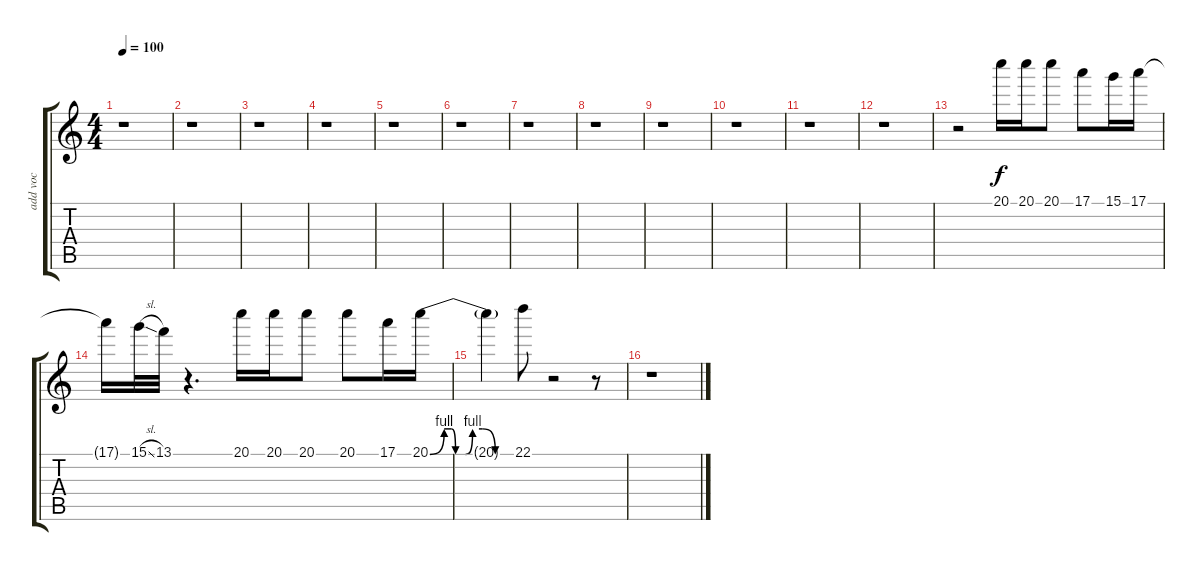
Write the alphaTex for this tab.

\track ("add voc" "add voc") {instrument overdrivenguitar}
\staff {score tabs}
\tuning (E4 B3 G3 D3 A2 E2) {hide}
\ts (4 4)
\tempo 100
\clef g2
\ks c
r.1{dy f} |
r.1 |
r.1 |
r.1 |
r.1 |
r.1 |
r.1 |
r.1 |
r.1 |
r.1 |
r.1 |
r.1 |
r.2 20.1.16 20.1.16 20.1.8 17.1.8 15.1.16 17.1.16 |
17.1{t}.16 15.1{sl}.32 13.1.32 r.4{d} 20.1.16 20.1.16 20.1.8 20.1.8 17.1.16 20.1{be (custom 0 0 10 4 15 4 18 0 25 0 30 4 37 4 46 0 48 0 60 0)}.16 |
20.1{t}.4 22.1.8 r.2 r.8 |
r.1
